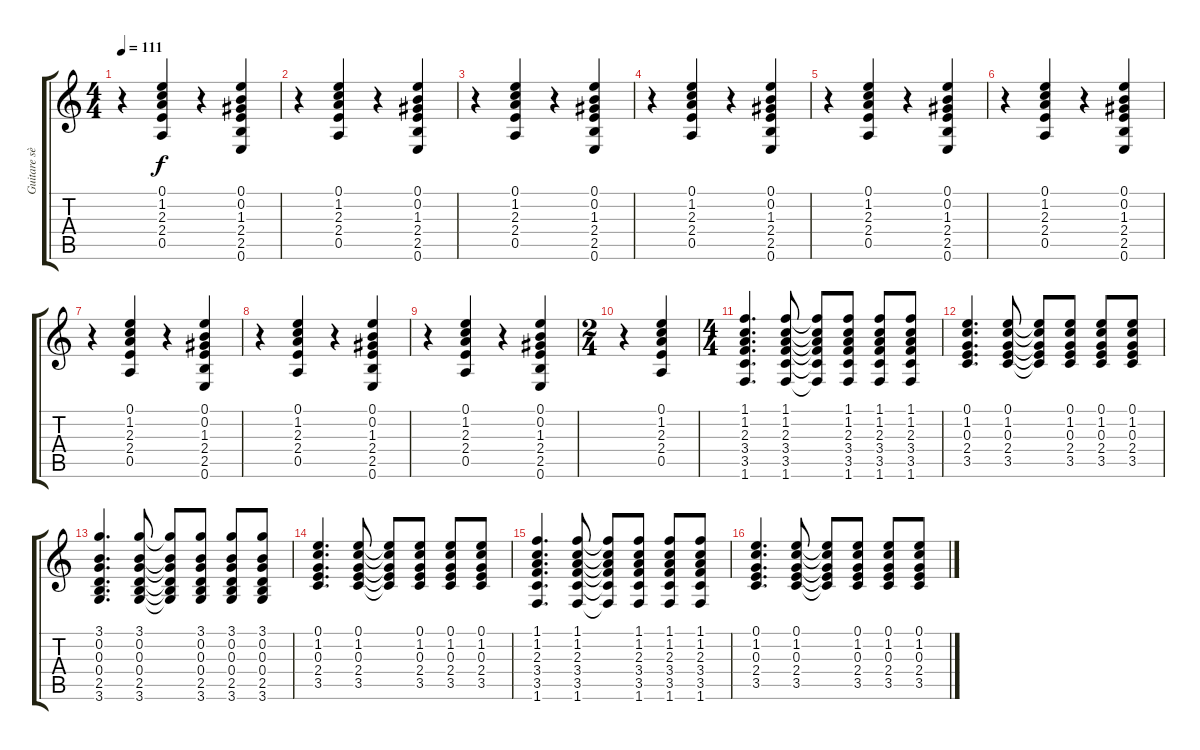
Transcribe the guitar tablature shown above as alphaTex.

\track ("Guitare sèche" "Guitare sè") {instrument acousticguitarsteel}
\staff {score tabs}
\tuning (E4 B3 G3 D3 A2 E2) {hide}
\ts (4 4)
\tempo 111
\clef g2
\ks c
r.4{dy f} (0.1 1.2 2.3 2.4 0.5).4 r.4 (0.1 0.2 1.3 2.4 2.5 0.6).4 |
r.4 (0.1 1.2 2.3 2.4 0.5).4 r.4 (0.1 0.2 1.3 2.4 2.5 0.6).4 |
r.4 (0.1 1.2 2.3 2.4 0.5).4 r.4 (0.1 0.2 1.3 2.4 2.5 0.6).4 |
r.4 (0.1 1.2 2.3 2.4 0.5).4 r.4 (0.1 0.2 1.3 2.4 2.5 0.6).4 |
r.4 (0.1 1.2 2.3 2.4 0.5).4 r.4 (0.1 0.2 1.3 2.4 2.5 0.6).4 |
r.4 (0.1 1.2 2.3 2.4 0.5).4 r.4 (0.1 0.2 1.3 2.4 2.5 0.6).4 |
r.4 (0.1 1.2 2.3 2.4 0.5).4 r.4 (0.1 0.2 1.3 2.4 2.5 0.6).4 |
r.4 (0.1 1.2 2.3 2.4 0.5).4 r.4 (0.1 0.2 1.3 2.4 2.5 0.6).4 |
r.4 (0.1 1.2 2.3 2.4 0.5).4 r.4 (0.1 0.2 1.3 2.4 2.5 0.6).4 |
\ts (2 4)
r.4 (0.1 1.2 2.3 2.4 0.5).4 |
\ts (4 4)
(1.1 1.2 2.3 3.4 3.5 1.6).4{d} (1.1 1.2 2.3 3.4 3.5 1.6).8 (1.1{t} 1.2{t} 2.3{t} 3.4{t} 3.5{t} 1.6{t}).8 (1.1 1.2 2.3 3.4 3.5 1.6).8 (1.1 1.2 2.3 3.4 3.5 1.6).8 (1.1 1.2 2.3 3.4 3.5 1.6).8 |
(0.1 1.2 0.3 2.4 3.5).4{d} (0.1 1.2 0.3 2.4 3.5).8 (0.1{t} 1.2{t} 0.3{t} 2.4{t} 3.5{t}).8 (0.1 1.2 0.3 2.4 3.5).8 (0.1 1.2 0.3 2.4 3.5).8 (0.1 1.2 0.3 2.4 3.5).8 |
(3.1 0.2 0.3 0.4 2.5 3.6).4{d} (3.1 0.2 0.3 0.4 2.5 3.6).8 (3.1{t} 0.2{t} 0.3{t} 0.4{t} 2.5{t} 3.6{t}).8 (3.1 0.2 0.3 0.4 2.5 3.6).8 (3.1 0.2 0.3 0.4 2.5 3.6).8 (3.1 0.2 0.3 0.4 2.5 3.6).8 |
(0.1 1.2 0.3 2.4 3.5).4{d} (0.1 1.2 0.3 2.4 3.5).8 (0.1{t} 1.2{t} 0.3{t} 2.4{t} 3.5{t}).8 (0.1 1.2 0.3 2.4 3.5).8 (0.1 1.2 0.3 2.4 3.5).8 (0.1 1.2 0.3 2.4 3.5).8 |
(1.1 1.2 2.3 3.4 3.5 1.6).4{d} (1.1 1.2 2.3 3.4 3.5 1.6).8 (1.1{t} 1.2{t} 2.3{t} 3.4{t} 3.5{t} 1.6{t}).8 (1.1 1.2 2.3 3.4 3.5 1.6).8 (1.1 1.2 2.3 3.4 3.5 1.6).8 (1.1 1.2 2.3 3.4 3.5 1.6).8 |
(0.1 1.2 0.3 2.4 3.5).4{d} (0.1 1.2 0.3 2.4 3.5).8 (0.1{t} 1.2{t} 0.3{t} 2.4{t} 3.5{t}).8 (0.1 1.2 0.3 2.4 3.5).8 (0.1 1.2 0.3 2.4 3.5).8 (0.1 1.2 0.3 2.4 3.5).8
